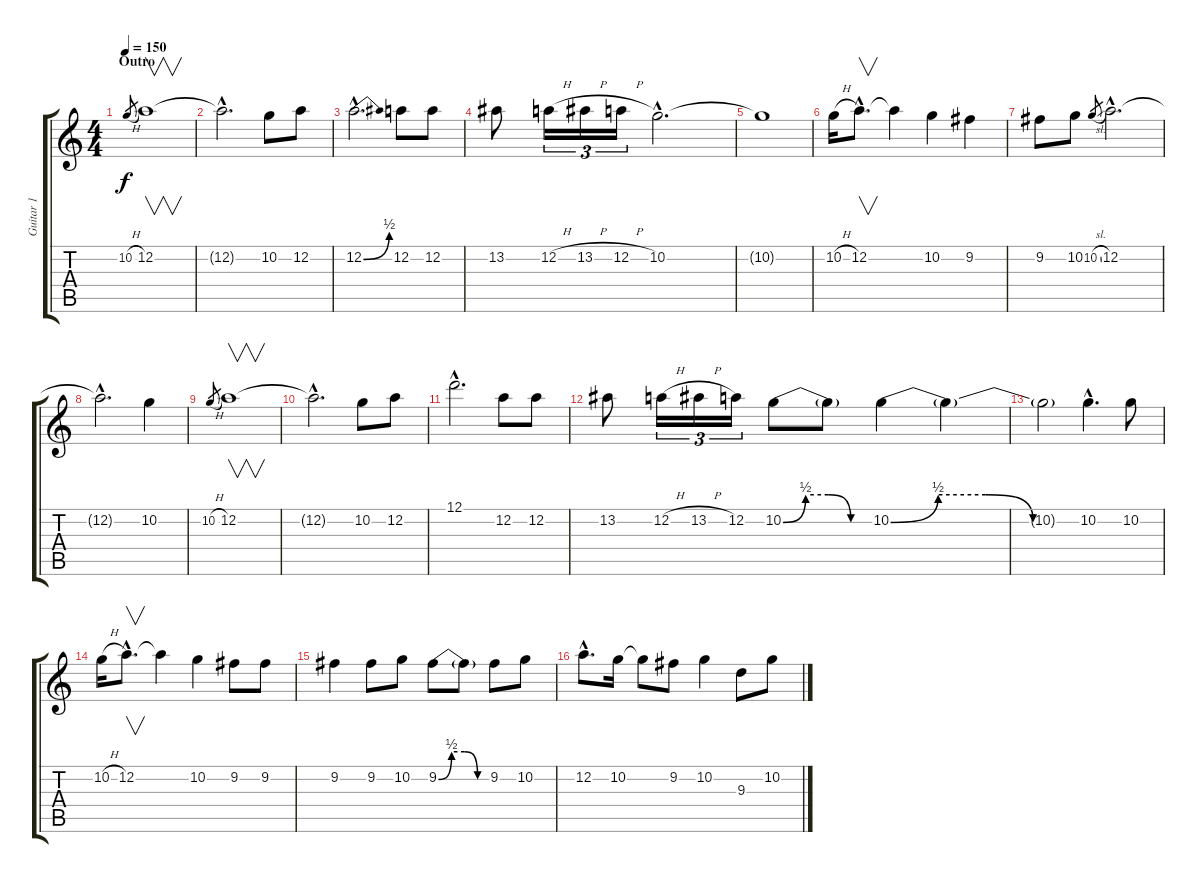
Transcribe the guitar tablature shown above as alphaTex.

\track ("Guitar 1" "Guitar 1") {instrument distortionguitar}
\staff {score tabs}
\tuning (D4 A3 F3 C3 G2 C2) {hide}
\ts (4 4)
\section ("" "Outro")
\tempo 150
\clef g2
\ks c
10.2{h}.8{gr dy f} 12.2.1{v} |
12.2{hac t}.2{d} 10.2.8 12.2.8 |
12.2{be (bend 0 0 60 2) hac}.2{d} 12.2.8 12.2.8 |
13.2.8 12.2{h}.16{tu (3 2)} 13.2{h}.16{tu (3 2)} 12.2{h}.16{tu (3 2)} 10.2{hac}.2{d} |
10.2{t}.1 |
10.2{h}.16 12.2{hac}.8{v d} 12.2{t}.4 10.2.4 9.2.4 |
9.2.8 10.2.8 10.2{sl}.8{gr} 12.2{hac}.2{d} |
12.2{hac t}.2{d} 10.2.4 |
10.2{h}.8{gr} 12.2.1{v} |
12.2{hac t}.2{d} 10.2.8 12.2.8 |
12.1{hac}.2{d} 12.2.8 12.2.8 |
13.2.8 12.2{h}.16{tu (3 2)} 13.2{h}.16{tu (3 2)} 12.2.16{tu (3 2)} 10.2{be (custom 0 0 15 2 30 2 45 0 60 0)}.8 10.2{t}.8 10.2{be (custom 0 0 15 2 30 2 45 0 60 0)}.4 10.2{t}.4 |
10.2{t}.2 10.2{hac}.4{d} 10.2.8 |
10.2{h}.16 12.2{hac}.8{v d} 12.2{t}.4 10.2.4 9.2.8 9.2.8 |
9.2.4 9.2.8 10.2.8 9.2{be (custom 0 0 15 2 30 2 45 0 60 0)}.8 9.2{t}.8 9.2.8 10.2.8 |
12.2{hac}.8{d} 10.2.16 10.2{t}.8 9.2.8 10.2.4 9.3.8 10.2.8
